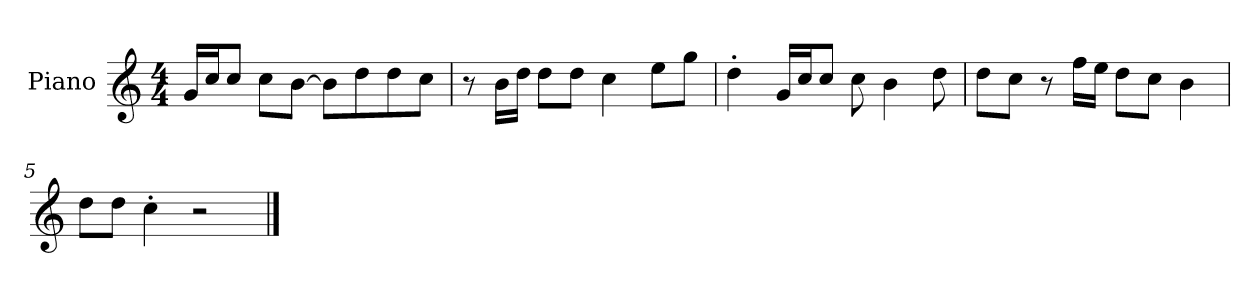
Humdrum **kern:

**kern
*part1
*staff1
*I"Piano
*I'P-no
*clefG2
*k[]
*M4/4
*MM90
=1
16g/LL
16cc/J
8cc/J
8cc\L
[8b\J
8b\L]
8dd\
8dd\
8cc\J
=2
8r
16b\LL
16dd\JJ
8dd\L
8dd\J
4cc\
8ee\L
8gg\J
=3
4dd'\
16g/LL
16cc/J
8cc/J
8cc\
4b\
8dd\
=4
8dd\L
8cc\J
8r
16ff\LL
16ee\JJ
8dd\L
8cc\J
4b\
=5
8dd\L
8dd\J
4cc'\
2r
==
*-
